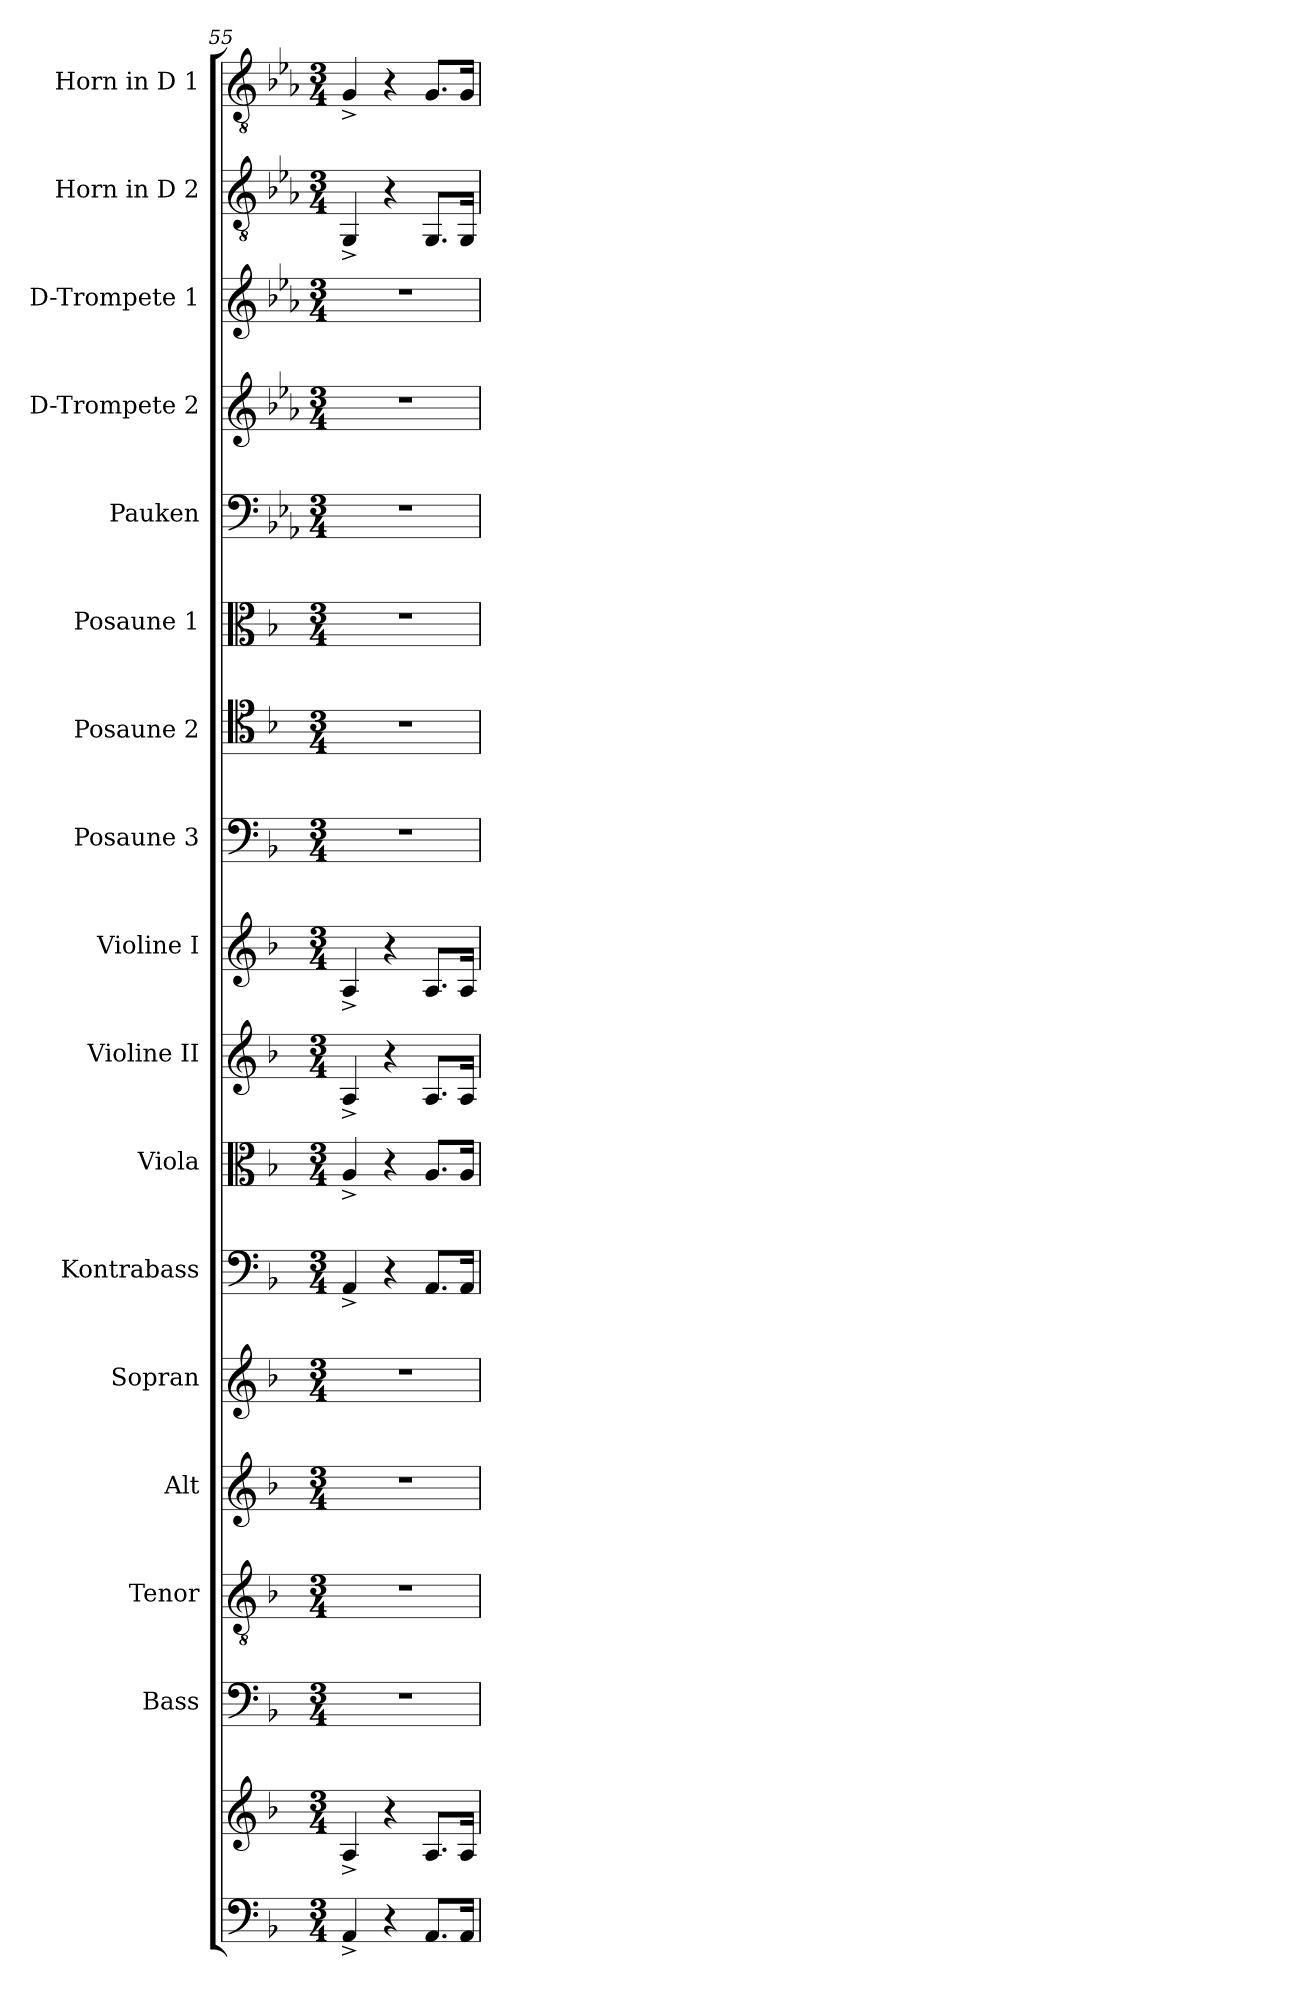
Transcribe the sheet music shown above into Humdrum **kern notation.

**kern	**kern	**kern	**kern	**kern	**kern	**kern	**kern	**kern	**kern	**kern	**kern	**kern	**kern	**kern	**kern	**kern	**kern
*part17	*part17	*part16	*part15	*part14	*part13	*part12	*part11	*part10	*part9	*part8	*part7	*part6	*part5	*part4	*part3	*part2	*part1
*staff18	*staff17	*staff16	*staff15	*staff14	*staff13	*staff12	*staff11	*staff10	*staff9	*staff8	*staff7	*staff6	*staff5	*staff4	*staff3	*staff2	*staff1
*	*	*I"Bass	*I"Tenor	*I"Alt	*I"Sopran	*I"Kontrabass	*I"Viola	*I"Violine II	*I"Violine I	*I"Posaune 3	*I"Posaune 2	*I"Posaune 1	*I"Pauken	*I"D-Trompete 2	*I"D-Trompete 1	*I"Horn in D 2	*I"Horn in D 1
*	*	*I'B.	*I'T.	*I'A.	*I'S.	*I'Kb.	*I'Vla.	*I'Vl. II	*I'Vl. I	*I'Pos. 3	*I'Pos. 2	*I'Pos. 1	*I'Pk.	*I'D Trp. 2	*I'D Trp. 1	*I'Hrn. 2	*I'Hrn. 1
!!LO:PB:g=z
*clefF4	*clefG2	*clefF4	*clefGv2	*clefG2	*clefG2	*clefF4	*clefC3	*clefG2	*clefG2	*clefF4	*clefC4	*clefC3	*clefF4	*clefG2	*clefG2	*clefGv2	*clefGv2
*	*	*	*	*	*	*ITrd7c12	*	*	*	*	*	*	*ITrd-1c-2	*ITrd-1c-2	*ITrd-1c-2	*ITrd-1c-2	*ITrd-1c-2
*k[b-]	*k[b-]	*k[b-]	*k[b-]	*k[b-]	*k[b-]	*k[b-]	*k[b-]	*k[b-]	*k[b-]	*k[b-]	*k[b-]	*k[b-]	*k[b-]	*k[b-]	*k[b-]	*k[b-]	*k[b-]
*F:	*F:	*F:	*F:	*F:	*F:	*F:	*F:	*F:	*F:	*F:	*F:	*F:	*F:	*F:	*F:	*F:	*F:
*M3/4	*M3/4	*M3/4	*M3/4	*M3/4	*M3/4	*M3/4	*M3/4	*M3/4	*M3/4	*M3/4	*M3/4	*M3/4	*M3/4	*M3/4	*M3/4	*M3/4	*M3/4
=55	=55	=55	=55	=55	=55	=55	=55	=55	=55	=55	=55	=55	=55	=55	=55	=55	=55
4AA^</	4A^</	2.r	2.r	2.r	2.r	4AAA^</	4A^</	4A^</	4A^</	2.r	2.r	2.r	2.r	2.r	2.r	4AA^</	4A^</
4r	4r	.	.	.	.	4r	4r	4r	4r	.	.	.	.	.	.	4r	4r
8.AA/L	8.A/L	.	.	.	.	8.AAA/L	8.A/L	8.A/L	8.A/L	.	.	.	.	.	.	8.AA/L	8.A/L
16AA/Jk	16A/Jk	.	.	.	.	16AAA/Jk	16A/Jk	16A/Jk	16A/Jk	.	.	.	.	.	.	16AA/Jk	16A/Jk
=	=	=	=	=	=	=	=	=	=	=	=	=	=	=	=	=	=
*-	*-	*-	*-	*-	*-	*-	*-	*-	*-	*-	*-	*-	*-	*-	*-	*-	*-
